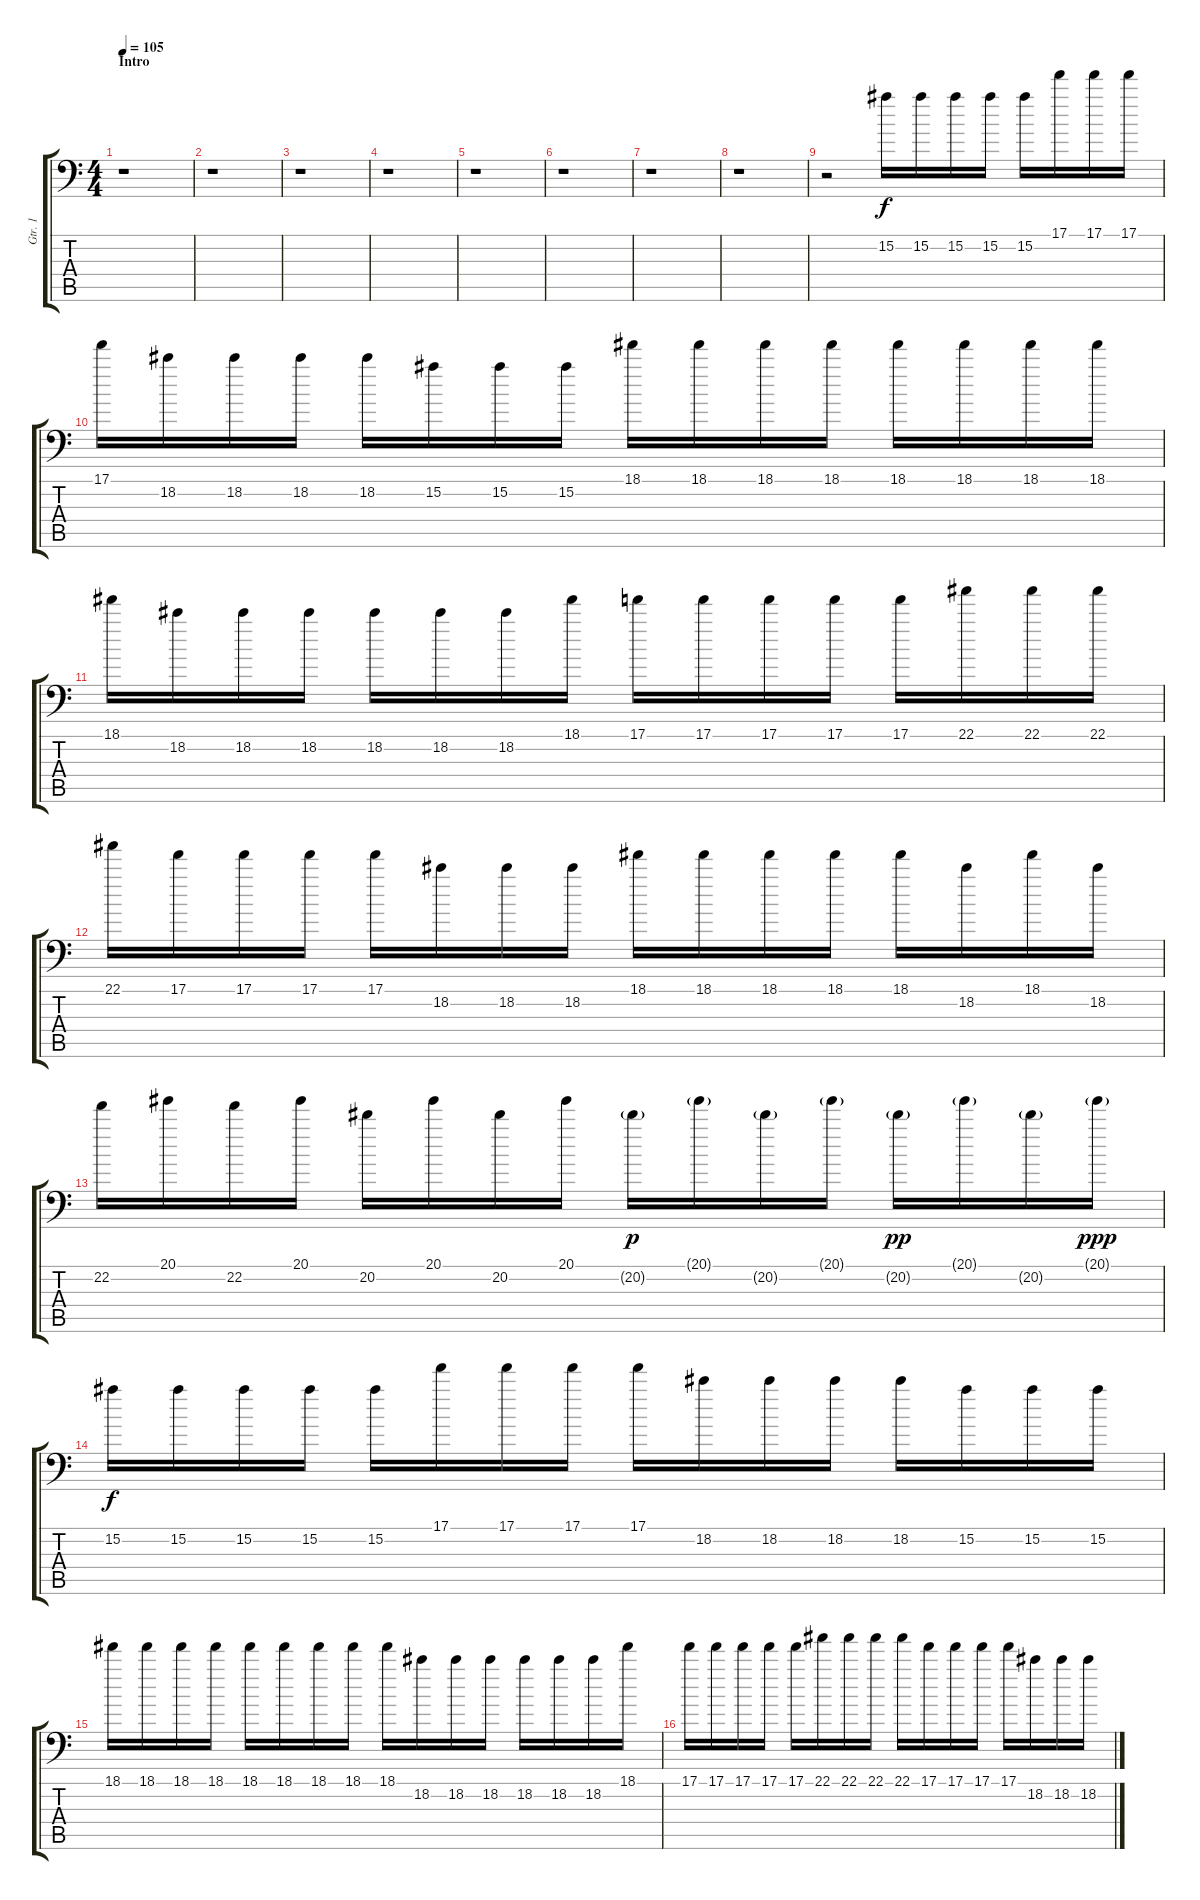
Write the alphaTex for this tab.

\track ("Gtr. 1" "Gtr. 1") {instrument overdrivenguitar}
\staff {score tabs}
\tuning (C4 G3 Eb3 Bb2 F2 Bb1) {hide}
\ts (4 4)
\section ("" "Intro")
\tempo 105
\clef f4
\ks c
r.1{dy f instrument overdrivenguitar} |
r.1 |
r.1 |
r.1 |
r.1 |
r.1 |
r.1 |
r.1 |
r.2 15.2.16 15.2.16 15.2.16 15.2.16 15.2.16 17.1.16 17.1.16 17.1.16 |
17.1.16 18.2.16 18.2.16 18.2.16 18.2.16 15.2.16 15.2.16 15.2.16 18.1.16 18.1.16 18.1.16 18.1.16 18.1.16 18.1.16 18.1.16 18.1.16 |
18.1.16 18.2.16 18.2.16 18.2.16 18.2.16 18.2.16 18.2.16 18.1.16 17.1.16 17.1.16 17.1.16 17.1.16 17.1.16 22.1.16 22.1.16 22.1.16 |
22.1.16 17.1.16 17.1.16 17.1.16 17.1.16 18.2.16 18.2.16 18.2.16 18.1.16 18.1.16 18.1.16 18.1.16 18.1.16 18.2.16 18.1.16 18.2.16 |
22.2.16 20.1.16 22.2.16 20.1.16 20.2.16 20.1.16 20.2.16 20.1.16 20.2{g}.16{dy p} 20.1{g}.16 20.2{g}.16 20.1{g}.16 20.2{g}.16{dy pp} 20.1{g}.16 20.2{g}.16 20.1{g}.16{dy ppp} |
15.2.16{dy f} 15.2.16 15.2.16 15.2.16 15.2.16 17.1.16 17.1.16 17.1.16 17.1.16 18.2.16 18.2.16 18.2.16 18.2.16 15.2.16 15.2.16 15.2.16 |
18.1.16 18.1.16 18.1.16 18.1.16 18.1.16 18.1.16 18.1.16 18.1.16 18.1.16 18.2.16 18.2.16 18.2.16 18.2.16 18.2.16 18.2.16 18.1.16 |
17.1.16 17.1.16 17.1.16 17.1.16 17.1.16 22.1.16 22.1.16 22.1.16 22.1.16 17.1.16 17.1.16 17.1.16 17.1.16 18.2.16 18.2.16 18.2.16
